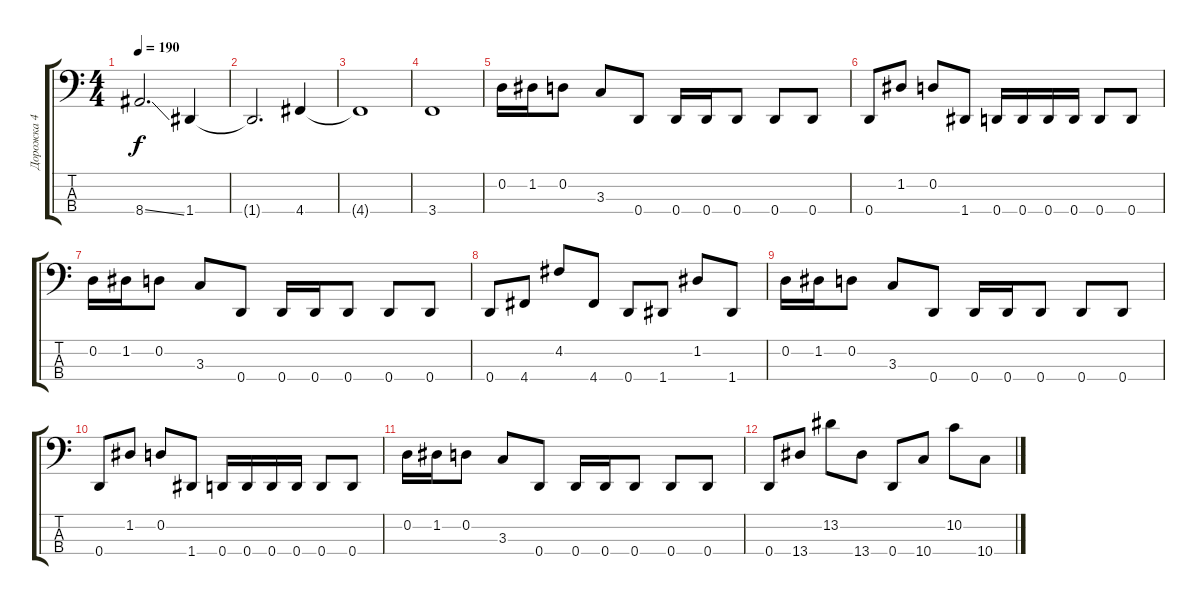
\track ("Дорожка 4" "Дорожка 4") {instrument electricbassfinger}
\staff {score tabs}
\tuning (G2 D2 A1 D1) {hide}
\ts (4 4)
\tempo 190
\clef f4
\ks c
8.4{ss}.2{d dy f} 1.4.4 |
1.4{t}.2{d} 4.4.4 |
4.4{t}.1 |
3.4.1 |
0.2.16 1.2.16 0.2.8 3.3.8 0.4.8 0.4.16 0.4.16 0.4.8 0.4.8 0.4.8 |
0.4.8 1.2.8 0.2.8 1.4.8 0.4.16 0.4.16 0.4.16 0.4.16 0.4.8 0.4.8 |
0.2.16 1.2.16 0.2.8 3.3.8 0.4.8 0.4.16 0.4.16 0.4.8 0.4.8 0.4.8 |
0.4.8 4.4.8 4.2.8 4.4.8 0.4.8 1.4.8 1.2.8 1.4.8 |
0.2.16 1.2.16 0.2.8 3.3.8 0.4.8 0.4.16 0.4.16 0.4.8 0.4.8 0.4.8 |
0.4.8 1.2.8 0.2.8 1.4.8 0.4.16 0.4.16 0.4.16 0.4.16 0.4.8 0.4.8 |
0.2.16 1.2.16 0.2.8 3.3.8 0.4.8 0.4.16 0.4.16 0.4.8 0.4.8 0.4.8 |
0.4.8 13.4.8 13.2.8 13.4.8 0.4.8 10.4.8 10.2.8 10.4.8
